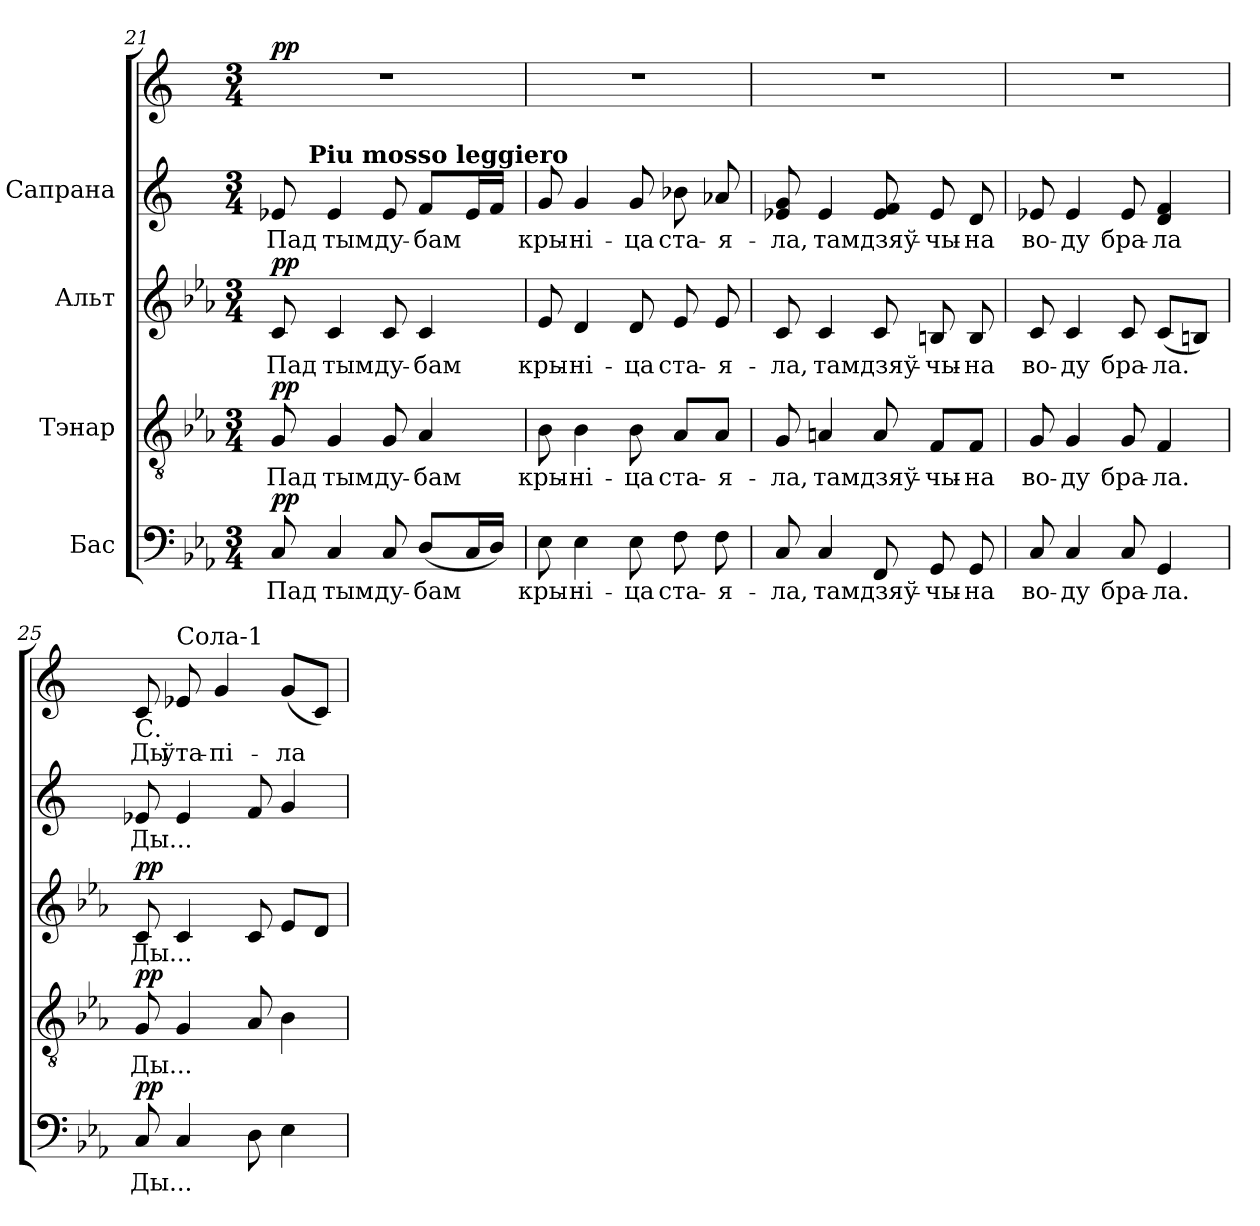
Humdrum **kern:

**kern	**text	**dynam	**kern	**text	**dynam	**kern	**text	**dynam	**kern	**text	**kern	**text	**dynam
*part4	*part4	*part4	*part3	*part3	*part3	*part2	*part2	*part2	*part1	*part1	*part1	*part1	*part1
*staff5	*staff5	*staff5	*staff4	*staff4	*staff4	*staff3	*staff3	*staff3	*staff2	*staff2	*staff1	*staff1	*staff1/2
*I"Бас	*	*	*I"Тэнар	*	*	*I"Альт	*	*	*I"Сапрана	*	*	*	*
!!LO:LB:g=z
*clefF4	*	*	*clefGv2	*	*	*clefG2	*	*	*clefG2	*	*clefG2	*	*
*	*	*	*ITrd7c12	*	*	*	*	*	*	*	*	*	*
*k[b-e-a-]	*	*	*k[b-e-a-]	*	*	*k[b-e-a-]	*	*	*k[]	*	*k[]	*	*
*c:	*	*	*c:	*	*	*c:	*	*	*a:	*	*a:	*	*
*M3/4	*	*	*M3/4	*	*	*M3/4	*	*	*M3/4	*	*M3/4	*	*
=21	=21	=21	=21	=21	=21	=21	=21	=21	=21	=21	=21	=21	=21
!	!LO:LY:b:color=#000000	!	!	!	!	!	!	!	!	!	!	!	!
!	!	!	!	!LO:LY:b:color=#000000	!	!	!	!	!	!	!	!	!
!	!	!	!	!	!	!	!LO:LY:b:color=#000000	!	!	!	!	!	!
!	!	!	!	!	!	!	!	!	!	!LO:LY:b:color=#000000	!LO:N:vis=1	!	!
*	*	*	*	*	*	*	*	*	*^	*	*	*	*
8Ci/	Пад	pp	8GGi/	Пад	pp	8ci/	Пад	pp	8e-i/	16ryy	Пад	2.r	.	pp
.	.	.	.	.	.	.	.	.	.	64ryy	.	.	.	.
.	.	.	.	.	.	.	.	.	.	512ryy	.	.	.	.
!	!	!	!	!	!	!	!	!	!	!LO:TX:a:B:t=Piu mosso leggiero	!	!	!	!
.	.	.	.	.	.	.	.	.	.	2ryy	.	.	.	.
!	!LO:LY:b:color=#000000	!	!	!	!	!	!	!	!	!	!	!	!	!
!	!	!	!	!LO:LY:b:color=#000000	!	!	!	!	!	!	!	!	!	!
!	!	!	!	!	!	!	!LO:LY:b:color=#000000	!	!	!	!	!	!	!
!	!	!	!	!	!	!	!	!	!	!	!LO:LY:b:color=#000000	!	!	!
4Ci/	тым	.	4GGi/	тым	.	4ci/	тым	.	4e-i/	.	тым	.	.	.
!	!LO:LY:b:color=#000000	!	!	!	!	!	!	!	!	!	!	!	!	!
!	!	!	!	!LO:LY:b:color=#000000	!	!	!	!	!	!	!	!	!	!
!	!	!	!	!	!	!	!LO:LY:b:color=#000000	!	!	!	!	!	!	!
!	!	!	!	!	!	!	!	!	!	!	!LO:LY:b:color=#000000	!	!	!
8Ci/	ду-	.	8GGi/	ду-	.	8ci/	ду-	.	8e-i/	.	ду-	.	.	.
!	!LO:LY:b:color=#000000	!	!	!	!	!	!	!	!	!	!	!	!	!
!	!	!	!	!LO:LY:b:color=#000000	!	!	!	!	!	!	!	!	!	!
!	!	!	!	!	!	!	!LO:LY:b:color=#000000	!	!	!	!	!	!	!
!	!	!	!	!	!	!	!	!	!	!	!LO:LY:b:color=#000000	!	!	!
(8Di/L	-бам	.	4AA-i/	-бам	.	4ci/	-бам	.	8fi/L	.	-бам	.	.	.
.	.	.	.	.	.	.	.	.	.	8ryy	.	.	.	.
16Ci/L	.	.	.	.	.	.	.	.	16e-i/L	.	.	.	.	.
16Di/JJ)	.	.	.	.	.	.	.	.	16fi/JJ	.	.	.	.	.
.	.	.	.	.	.	.	.	.	.	32ryy	.	.	.	.
.	.	.	.	.	.	.	.	.	.	128..ryy	.	.	.	.
*	*	*	*	*	*	*	*	*	*v	*v	*	*	*	*
=22	=22	=22	=22	=22	=22	=22	=22	=22	=22	=22	=22	=22	=22
*	*	*	*	*	*	*	*	*	*^	*	*	*	*
!	!LO:LY:b:color=#000000	!	!	!	!	!	!	!	!	!	!	!	!	!
*	*	*	*	*	*	*	*	*	*v	*v	*	*	*	*
*	*	*	*	*	*	*	*	*	*^	*	*	*	*
!	!	!	!	!LO:LY:b:color=#000000	!	!	!	!	!	!	!	!	!	!
*	*	*	*	*	*	*	*	*	*v	*v	*	*	*	*
*	*	*	*	*	*	*	*	*	*^	*	*	*	*
!	!	!	!	!	!	!	!LO:LY:b:color=#000000	!	!	!	!	!	!	!
*	*	*	*	*	*	*	*	*	*v	*v	*	*	*	*
*	*	*	*	*	*	*	*	*	*^	*	*	*	*
!	!	!	!	!	!	!	!	!	!	!	!LO:LY:b:color=#000000	!LO:N:vis=1	!	!
*	*	*	*	*	*	*	*	*	*v	*v	*	*	*	*
8E-i\	кры-	.	8BB-i\	кры-	.	8e-i/	кры-	.	8gi/	кры-	2.r	.	.
!	!LO:LY:b:color=#000000	!	!	!	!	!	!	!	!	!	!	!	!
!	!	!	!	!LO:LY:b:color=#000000	!	!	!	!	!	!	!	!	!
!	!	!	!	!	!	!	!LO:LY:b:color=#000000	!	!	!	!	!	!
!	!	!	!	!	!	!	!	!	!	!LO:LY:b:color=#000000	!	!	!
4E-i\	-ні-	.	4BB-i\	-ні-	.	4di/	-ні-	.	4gi/	-ні-	.	.	.
!	!LO:LY:b:color=#000000	!	!	!	!	!	!	!	!	!	!	!	!
!	!	!	!	!LO:LY:b:color=#000000	!	!	!	!	!	!	!	!	!
!	!	!	!	!	!	!	!LO:LY:b:color=#000000	!	!	!	!	!	!
!	!	!	!	!	!	!	!	!	!	!LO:LY:b:color=#000000	!	!	!
8E-i\	-ца	.	8BB-i\	-ца	.	8di/	-ца	.	8gi/	-ца	.	.	.
!	!LO:LY:b:color=#000000	!	!	!	!	!	!	!	!	!	!	!	!
!	!	!	!	!LO:LY:b:color=#000000	!	!	!	!	!	!	!	!	!
!	!	!	!	!	!	!	!LO:LY:b:color=#000000	!	!	!	!	!	!
!	!	!	!	!	!	!	!	!	!	!LO:LY:b:color=#000000	!	!	!
8Fi\	ста-	.	8AA-i/L	ста-	.	8e-i/	ста-	.	8b-i\	ста-	.	.	.
!	!LO:LY:b:color=#000000	!	!	!	!	!	!	!	!	!	!	!	!
!	!	!	!	!LO:LY:b:color=#000000	!	!	!	!	!	!	!	!	!
!	!	!	!	!	!	!	!LO:LY:b:color=#000000	!	!	!	!	!	!
!	!	!	!	!	!	!	!	!	!	!LO:LY:b:color=#000000	!	!	!
8Fi\	-я-	.	8AA-i/J	-я-	.	8e-i/	-я-	.	8a-i/	-я-	.	.	.
=23	=23	=23	=23	=23	=23	=23	=23	=23	=23	=23	=23	=23	=23
!	!LO:LY:b:color=#000000	!	!	!	!	!	!	!	!	!	!	!	!
!	!	!	!	!LO:LY:b:color=#000000	!	!	!	!	!	!	!	!	!
!	!	!	!	!	!	!	!LO:LY:b:color=#000000	!	!	!	!	!	!
!	!	!	!	!	!	!	!	!	!	!LO:LY:b:color=#000000	!LO:N:vis=1	!	!
8Ci/	-ла,	.	8GGi/	-ла,	.	8ci/	-ла,	.	8e-i/ 8gi	-ла,	2.r	.	.
!	!LO:LY:b:color=#000000	!	!	!	!	!	!	!	!	!	!	!	!
!	!	!	!	!LO:LY:b:color=#000000	!	!	!	!	!	!	!	!	!
!	!	!	!	!	!	!	!LO:LY:b:color=#000000	!	!	!	!	!	!
!	!	!	!	!	!	!	!	!	!	!LO:LY:b:color=#000000	!	!	!
4Ci/	там	.	4AAni/	там	.	4ci/	там	.	4e-i/	там	.	.	.
!	!LO:LY:b:color=#000000	!	!	!	!	!	!	!	!	!	!	!	!
!	!	!	!	!LO:LY:b:color=#000000	!	!	!	!	!	!	!	!	!
!	!	!	!	!	!	!	!LO:LY:b:color=#000000	!	!	!	!	!	!
!	!	!	!	!	!	!	!	!	!	!LO:LY:b:color=#000000	!	!	!
8FFi/	дзяў-	.	8AAi/	дзяў-	.	8ci/	дзяў-	.	8e-i/ 8fi	дзяў-	.	.	.
!	!LO:LY:b:color=#000000	!	!	!	!	!	!	!	!	!	!	!	!
!	!	!	!	!LO:LY:b:color=#000000	!	!	!	!	!	!	!	!	!
!	!	!	!	!	!	!	!LO:LY:b:color=#000000	!	!	!	!	!	!
!	!	!	!	!	!	!	!	!	!	!LO:LY:b:color=#000000	!	!	!
8GGi/	-чы-	.	8FFi/L	-чы-	.	8Bni/	-чы-	.	8e-i/	-чы-	.	.	.
!	!LO:LY:b:color=#000000	!	!	!	!	!	!	!	!	!	!	!	!
!	!	!	!	!LO:LY:b:color=#000000	!	!	!	!	!	!	!	!	!
!	!	!	!	!	!	!	!LO:LY:b:color=#000000	!	!	!	!	!	!
!	!	!	!	!	!	!	!	!	!	!LO:LY:b:color=#000000	!	!	!
8GGi/	-на	.	8FFi/J	-на	.	8Bi/	-на	.	8di/	-на	.	.	.
=24	=24	=24	=24	=24	=24	=24	=24	=24	=24	=24	=24	=24	=24
!	!LO:LY:b:color=#000000	!	!	!	!	!	!	!	!	!	!	!	!
!	!	!	!	!LO:LY:b:color=#000000	!	!	!	!	!	!	!	!	!
!	!	!	!	!	!	!	!LO:LY:b:color=#000000	!	!	!	!	!	!
!	!	!	!	!	!	!	!	!	!	!LO:LY:b:color=#000000	!LO:N:vis=1	!	!
8Ci/	во-	.	8GGi/	во-	.	8ci/	во-	.	8e-i/	во-	2.r	.	.
!	!LO:LY:b:color=#000000	!	!	!	!	!	!	!	!	!	!	!	!
!	!	!	!	!LO:LY:b:color=#000000	!	!	!	!	!	!	!	!	!
!	!	!	!	!	!	!	!LO:LY:b:color=#000000	!	!	!	!	!	!
!	!	!	!	!	!	!	!	!	!	!LO:LY:b:color=#000000	!	!	!
4Ci/	-ду	.	4GGi/	-ду	.	4ci/	-ду	.	4e-i/	-ду	.	.	.
!	!LO:LY:b:color=#000000	!	!	!	!	!	!	!	!	!	!	!	!
!	!	!	!	!LO:LY:b:color=#000000	!	!	!	!	!	!	!	!	!
!	!	!	!	!	!	!	!LO:LY:b:color=#000000	!	!	!	!	!	!
!	!	!	!	!	!	!	!	!	!	!LO:LY:b:color=#000000	!	!	!
8Ci/	бра-	.	8GGi/	бра-	.	8ci/	бра-	.	8e-i/	бра-	.	.	.
!	!LO:LY:b:color=#000000	!	!	!	!	!	!	!	!	!	!	!	!
!	!	!	!	!LO:LY:b:color=#000000	!	!	!	!	!	!	!	!	!
!	!	!	!	!	!	!	!LO:LY:b:color=#000000	!	!	!	!	!	!
!	!	!	!	!	!	!	!	!	!	!LO:LY:b:color=#000000	!	!	!
4GGi/	-ла.	.	4FFi/	-ла.	.	(8ci/L	-ла.	.	4di/ 4fi	-ла	.	.	.
.	.	.	.	.	.	8Bni/J)	.	.	.	.	.	.	.
!!LO:LB:g=z
=25	=25	=25	=25	=25	=25	=25	=25	=25	=25	=25	=25	=25	=25
!	!LO:LY:b:color=#000000	!	!	!	!	!	!	!	!	!	!	!	!
!	!	!	!	!LO:LY:b:color=#000000	!	!	!	!	!	!	!	!	!
!	!	!	!	!	!	!	!LO:LY:b:color=#000000	!	!	!	!	!	!
!	!	!	!	!	!	!	!	!	!	!LO:LY:b:color=#000000	!	!	!
!	!	!	!	!	!	!	!	!	!	!	!LO:TX:b:t=С.	!	!
!	!	!	!	!	!	!	!	!	!	!	!	!LO:LY:b:color=#000000	!
8Ci/	Ды...	pp	8GGi/	Ды...	pp	8ci/	Ды...	pp	8e-i/	Ды...	8ci/	Ды	pp mf
!	!	!	!	!	!	!	!	!	!	!	!LO:TX:a:t=Сола-1	!	!
!	!	!	!	!	!	!	!	!	!	!	!	!LO:LY:b:color=#000000	!
4Ci/	.	.	4GGi/	.	.	4ci/	.	.	4e-i/	.	8e-i/	ўта-	.
!	!	!	!	!	!	!	!	!	!	!	!	!LO:LY:b:color=#000000	!
.	.	.	.	.	.	.	.	.	.	.	4gi/	-пі-	.
8Di\	.	.	8AA-i/	.	.	8ci/	.	.	8fi/	.	.	.	.
!	!	!	!	!	!	!	!	!	!	!	!	!LO:LY:b:color=#000000	!
4E-i\	.	.	4BB-i\	.	.	8e-i/L	.	.	4gi/	.	(8gi/L	-ла	.
.	.	.	.	.	.	8di/J	.	.	.	.	8ci/J)	.	.
=	=	=	=	=	=	=	=	=	=	=	=	=	=
*-	*-	*-	*-	*-	*-	*-	*-	*-	*-	*-	*-	*-	*-
